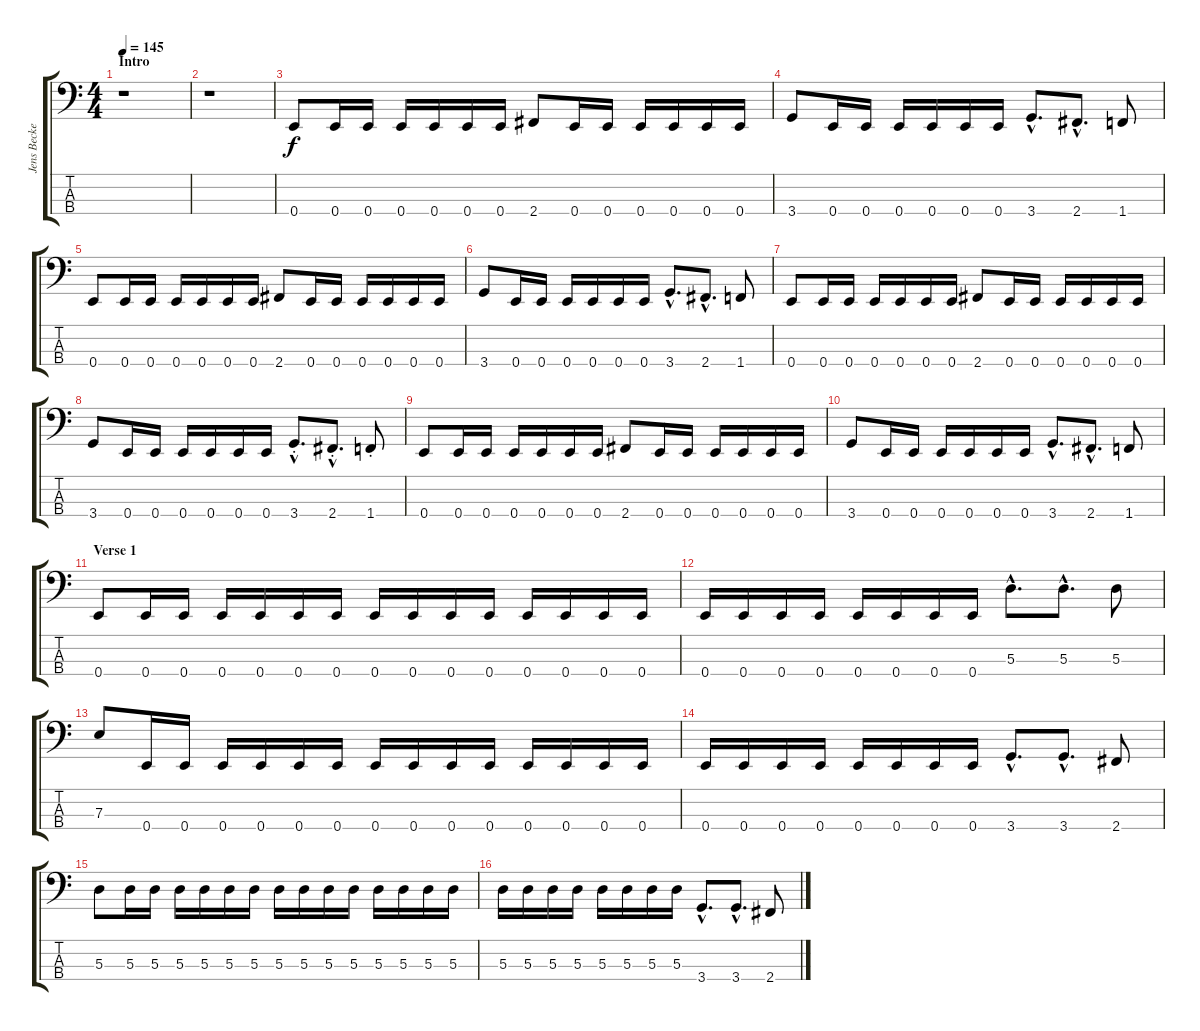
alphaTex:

\track ("Jens Becker" "Jens Becke") {instrument electricbasspick}
\staff {score tabs}
\tuning (G2 D2 A1 E1) {hide}
\ts (4 4)
\section ("" "Intro")
\tempo 145
\clef f4
\ks c
r.1{dy f instrument electricbasspick} |
r.1 |
0.4.8 0.4.16 0.4.16 0.4.16 0.4.16 0.4.16 0.4.16 2.4.8 0.4.16 0.4.16 0.4.16 0.4.16 0.4.16 0.4.16 |
3.4.8 0.4.16 0.4.16 0.4.16 0.4.16 0.4.16 0.4.16 3.4{hac}.8{d} 2.4{hac}.8{d} 1.4.8 |
0.4.8 0.4.16 0.4.16 0.4.16 0.4.16 0.4.16 0.4.16 2.4.8 0.4.16 0.4.16 0.4.16 0.4.16 0.4.16 0.4.16 |
3.4.8 0.4.16 0.4.16 0.4.16 0.4.16 0.4.16 0.4.16 3.4{hac}.8{d} 2.4{hac}.8{d} 1.4.8 |
0.4.8 0.4.16 0.4.16 0.4.16 0.4.16 0.4.16 0.4.16 2.4.8 0.4.16 0.4.16 0.4.16 0.4.16 0.4.16 0.4.16 |
3.4.8 0.4.16 0.4.16 0.4.16 0.4.16 0.4.16 0.4.16 3.4{hac st}.8{d} 2.4{hac st}.8{d} 1.4{st}.8 |
0.4.8 0.4.16 0.4.16 0.4.16 0.4.16 0.4.16 0.4.16 2.4.8 0.4.16 0.4.16 0.4.16 0.4.16 0.4.16 0.4.16 |
3.4.8 0.4.16 0.4.16 0.4.16 0.4.16 0.4.16 0.4.16 3.4{hac}.8{d} 2.4{hac}.8{d} 1.4.8 |
\section ("" "Verse 1")
0.4.8 0.4.16 0.4.16 0.4.16 0.4.16 0.4.16 0.4.16 0.4.16 0.4.16 0.4.16 0.4.16 0.4.16 0.4.16 0.4.16 0.4.16 |
0.4.16 0.4.16 0.4.16 0.4.16 0.4.16 0.4.16 0.4.16 0.4.16 5.3{hac}.8{d} 5.3{hac}.8{d} 5.3.8 |
7.3.8 0.4.16 0.4.16 0.4.16 0.4.16 0.4.16 0.4.16 0.4.16 0.4.16 0.4.16 0.4.16 0.4.16 0.4.16 0.4.16 0.4.16 |
0.4.16 0.4.16 0.4.16 0.4.16 0.4.16 0.4.16 0.4.16 0.4.16 3.4{hac}.8{d} 3.4{hac}.8{d} 2.4.8 |
5.3.8 5.3.16 5.3.16 5.3.16 5.3.16 5.3.16 5.3.16 5.3.16 5.3.16 5.3.16 5.3.16 5.3.16 5.3.16 5.3.16 5.3.16 |
5.3.16 5.3.16 5.3.16 5.3.16 5.3.16 5.3.16 5.3.16 5.3.16 3.4{hac}.8{d} 3.4{hac}.8{d} 2.4.8
